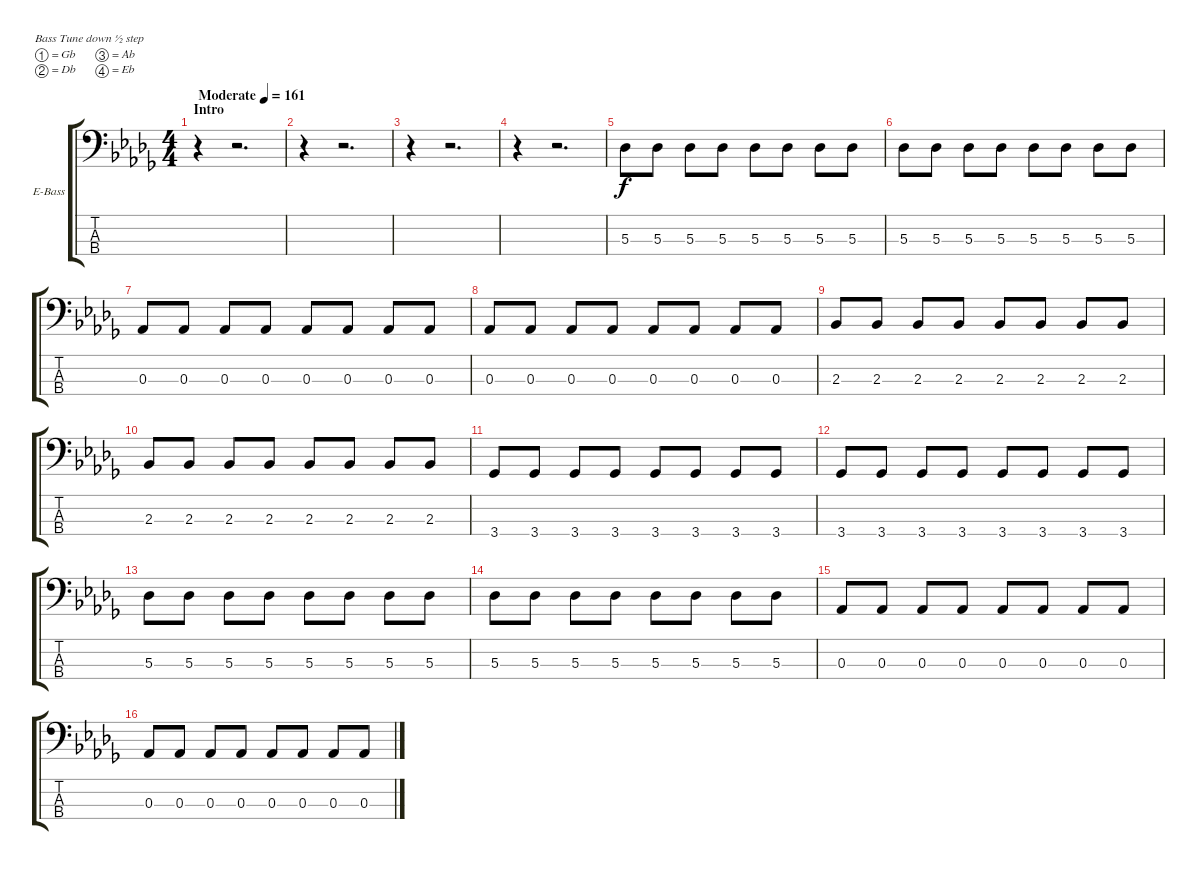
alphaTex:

\bracketExtendMode groupsimilarinstruments
\firstSystemTrackNameOrientation horizontal
\otherSystemsTrackNameOrientation horizontal
\track ("Joe Principe - Bass" "E-Bass") {instrument electricbassfinger}
\staff {score tabs}
\tuning (Gb2 Db2 Ab1 Eb1)
\ts (4 4)
\beaming (8 2 2 2 2)
\section ("" "Intro")
\tempo (161 "Moderate")
\clef f4
\ks db
r.4{dy f instrument electricbassfinger} r.2{d} |
r.4 r.2{d} |
r.4 r.2{d} |
r.4 r.2{d} |
5.3.8 5.3.8 5.3.8 5.3.8 5.3.8 5.3.8 5.3.8 5.3.8 |
5.3.8 5.3.8 5.3.8 5.3.8 5.3.8 5.3.8 5.3.8 5.3.8 |
0.3.8 0.3.8 0.3.8 0.3.8 0.3.8 0.3.8 0.3.8 0.3.8 |
0.3.8 0.3.8 0.3.8 0.3.8 0.3.8 0.3.8 0.3.8 0.3.8 |
2.3.8 2.3.8 2.3.8 2.3.8 2.3.8 2.3.8 2.3.8 2.3.8 |
2.3.8 2.3.8 2.3.8 2.3.8 2.3.8 2.3.8 2.3.8 2.3.8 |
3.4.8 3.4.8 3.4.8 3.4.8 3.4.8 3.4.8 3.4.8 3.4.8 |
3.4.8 3.4.8 3.4.8 3.4.8 3.4.8 3.4.8 3.4.8 3.4.8 |
5.3.8 5.3.8 5.3.8 5.3.8 5.3.8 5.3.8 5.3.8 5.3.8 |
5.3.8 5.3.8 5.3.8 5.3.8 5.3.8 5.3.8 5.3.8 5.3.8 |
0.3.8 0.3.8 0.3.8 0.3.8 0.3.8 0.3.8 0.3.8 0.3.8 |
0.3.8 0.3.8 0.3.8 0.3.8 0.3.8 0.3.8 0.3.8 0.3.8
